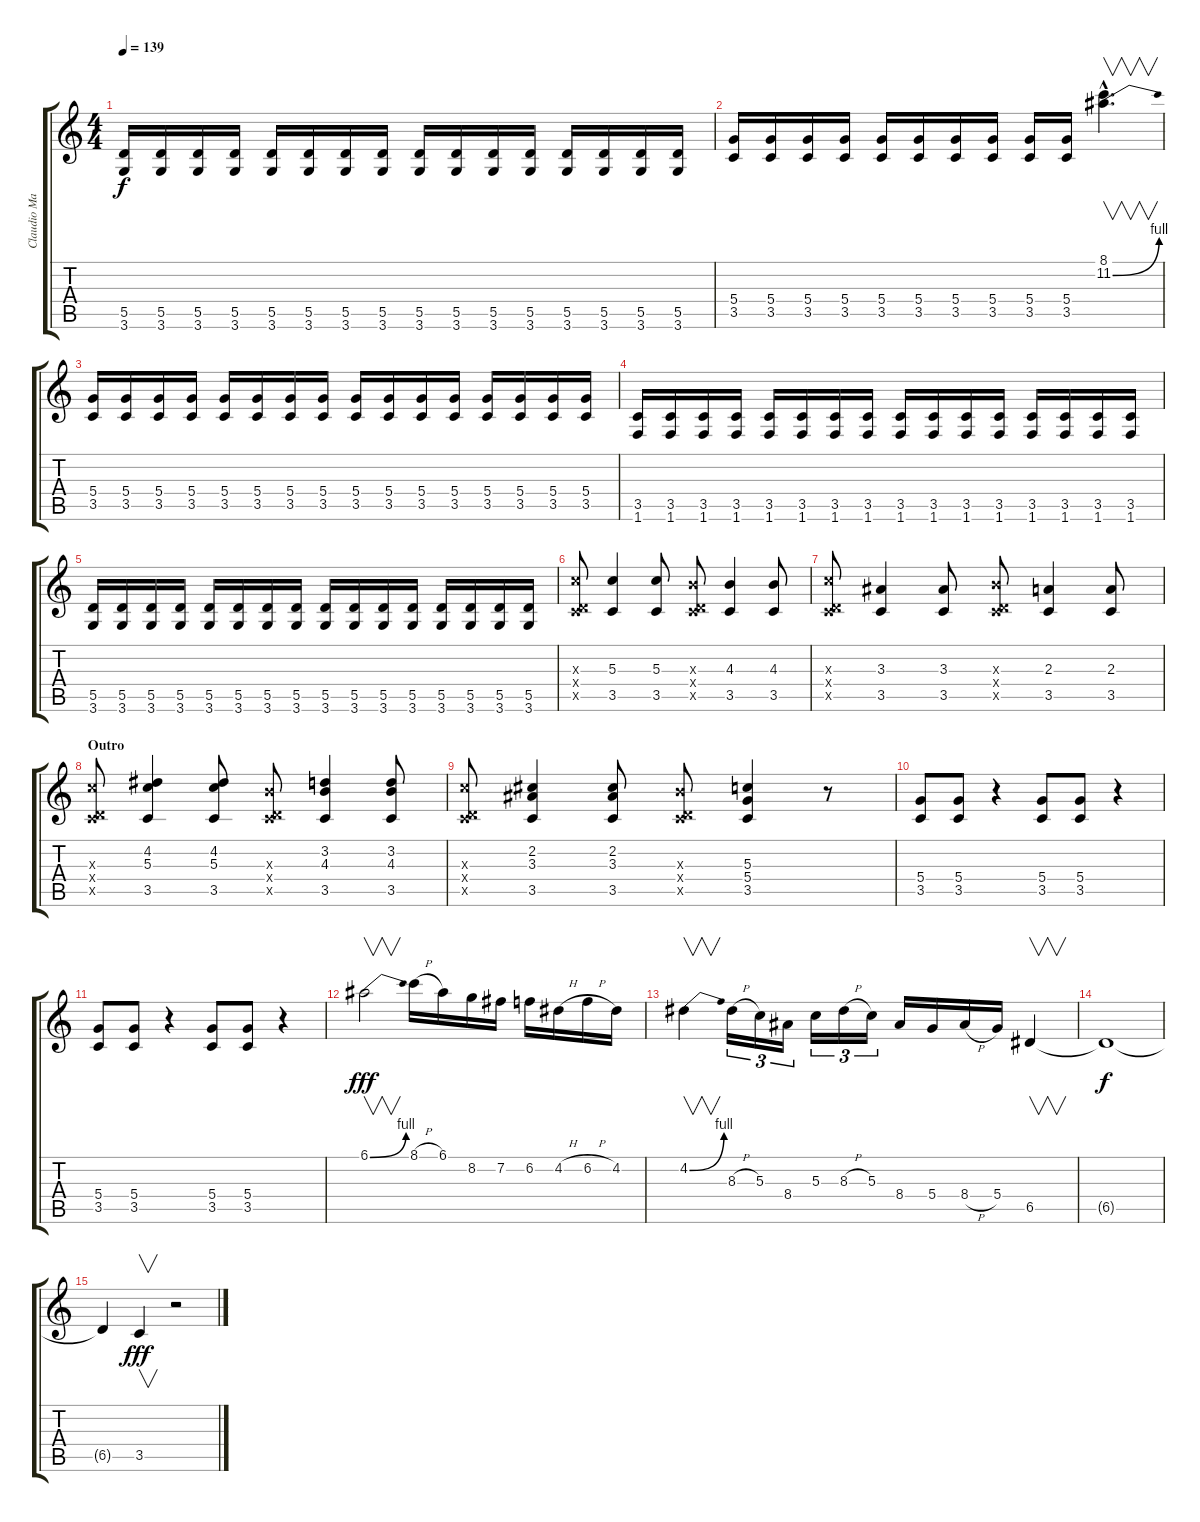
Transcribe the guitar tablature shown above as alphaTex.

\track ("Claudio Marciello ( lead )" "Claudio Ma") {instrument distortionguitar}
\staff {score tabs}
\tuning (E4 B3 G3 D3 A2 E2) {hide}
\ts (4 4)
\tempo 139
\clef g2
\ks c
(5.5 3.6).16{dy f} (5.5 3.6).16 (5.5 3.6).16 (5.5 3.6).16 (5.5 3.6).16 (5.5 3.6).16 (5.5 3.6).16 (5.5 3.6).16 (5.5 3.6).16 (5.5 3.6).16 (5.5 3.6).16 (5.5 3.6).16 (5.5 3.6).16 (5.5 3.6).16 (5.5 3.6).16 (5.5 3.6).16 |
(5.4 3.5).16 (5.4 3.5).16 (5.4 3.5).16 (5.4 3.5).16 (5.4 3.5).16 (5.4 3.5).16 (5.4 3.5).16 (5.4 3.5).16 (5.4 3.5).16 (5.4 3.5).16 (8.1{hac} 11.2{be (bend 0 0 60 4) hac}).4{v d} |
(5.4 3.5).16 (5.4 3.5).16 (5.4 3.5).16 (5.4 3.5).16 (5.4 3.5).16 (5.4 3.5).16 (5.4 3.5).16 (5.4 3.5).16 (5.4 3.5).16 (5.4 3.5).16 (5.4 3.5).16 (5.4 3.5).16 (5.4 3.5).16 (5.4 3.5).16 (5.4 3.5).16 (5.4 3.5).16 |
(3.5 1.6).16 (3.5 1.6).16 (3.5 1.6).16 (3.5 1.6).16 (3.5 1.6).16 (3.5 1.6).16 (3.5 1.6).16 (3.5 1.6).16 (3.5 1.6).16 (3.5 1.6).16 (3.5 1.6).16 (3.5 1.6).16 (3.5 1.6).16 (3.5 1.6).16 (3.5 1.6).16 (3.5 1.6).16 |
(5.5 3.6).16 (5.5 3.6).16 (5.5 3.6).16 (5.5 3.6).16 (5.5 3.6).16 (5.5 3.6).16 (5.5 3.6).16 (5.5 3.6).16 (5.5 3.6).16 (5.5 3.6).16 (5.5 3.6).16 (5.5 3.6).16 (5.5 3.6).16 (5.5 3.6).16 (5.5 3.6).16 (5.5 3.6).16 |
(5.3{x} 0.4{x} 3.5{x}).8 (5.3 3.5).4 (5.3 3.5).8 (4.3{x} 0.4{x} 3.5{x}).8 (4.3 3.5).4 (4.3 3.5).8 |
(5.3{x} 0.4{x} 3.5{x}).8 (3.3 3.5).4 (3.3 3.5).8 (4.3{x} 0.4{x} 3.5{x}).8 (2.3 3.5).4 (2.3 3.5).8 |
\section ("" "Outro")
(5.3{x} 0.4{x} 3.5{x}).8 (4.2 5.3 3.5).4 (4.2 5.3 3.5).8 (4.3{x} 0.4{x} 3.5{x}).8 (3.2 4.3 3.5).4 (3.2 4.3 3.5).8 |
(5.3{x} 0.4{x} 3.5{x}).8 (2.2 3.3 3.5).4 (2.2 3.3 3.5).8 (4.3{x} 0.4{x} 3.5{x}).8 (5.3 5.4 3.5).4 r.8 |
(5.4 3.5).8 (5.4 3.5).8 r.4 (5.4 3.5).8 (5.4 3.5).8 r.4 |
(5.4 3.5).8 (5.4 3.5).8 r.4 (5.4 3.5).8 (5.4 3.5).8 r.4 |
6.1{be (bend 0 0 60 4)}.2{v dy fff} 8.1{h}.16 6.1.16 8.2.16 7.2.16 6.2.16 4.2{h}.16 6.2{h}.16 4.2.16 |
4.2{be (bend 0 0 60 4)}.4{v} 8.3{h}.16{tu (3 2)} 5.3.16{tu (3 2)} 8.4.16{tu (3 2)} 5.3.16{tu (3 2)} 8.3{h}.16{tu (3 2)} 5.3.16{tu (3 2)} 8.4.16 5.4.16 8.4{h}.16 5.4.16 6.5.4{v} |
6.5{t}.1{dy f} |
6.5{t}.4 3.5.4{v dy fff} r.2
